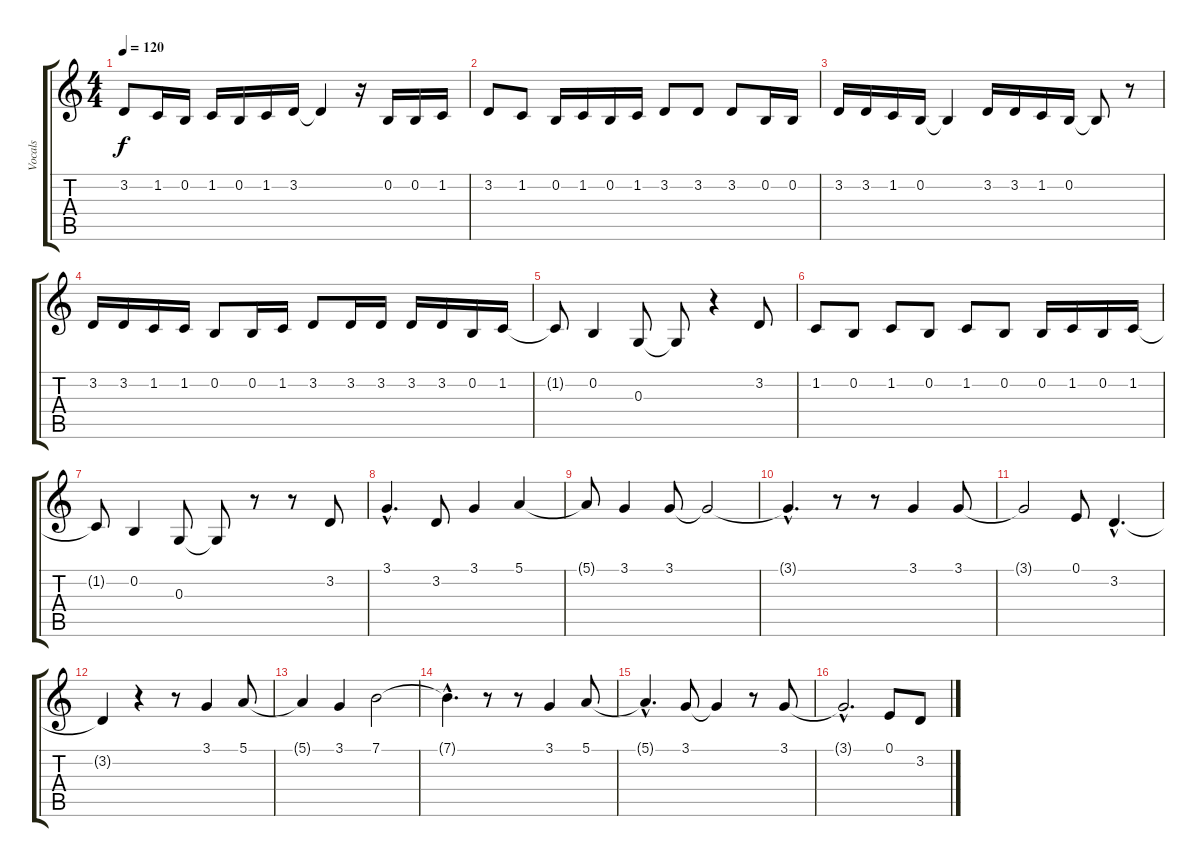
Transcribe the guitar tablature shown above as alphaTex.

\track ("Vocals" "Vocals") {instrument lead2sawtooth}
\staff {score tabs}
\tuning (E4 B3 G3 D3 A2 E2) {hide}
\ts (4 4)
\tempo 120
\clef g2
\ks c
3.2{t}.8{dy f} 1.2.16 0.2.16 1.2.16 0.2.16 1.2.16 3.2.16 3.2{t}.4 r.16 0.2.16 0.2.16 1.2.16 |
3.2.8 1.2.8 0.2.16 1.2.16 0.2.16 1.2.16 3.2.8 3.2.8 3.2.8 0.2.16 0.2.16 |
3.2.16 3.2.16 1.2.16 0.2.16 0.2{t}.4 3.2.16 3.2.16 1.2.16 0.2.16 0.2{t}.8 r.8 |
3.2.16 3.2.16 1.2.16 1.2.16 0.2.8 0.2.16 1.2.16 3.2.8 3.2.16 3.2.16 3.2.16 3.2.16 0.2.16 1.2.16 |
1.2{t}.8 0.2.4 0.3.8 0.3{t}.8 r.4 3.2.8 |
1.2.8 0.2.8 1.2.8 0.2.8 1.2.8 0.2.8 0.2.16 1.2.16 0.2.16 1.2.16 |
1.2{t}.8 0.2.4 0.3.8 0.3{t}.8 r.8 r.8 3.2.8 |
3.1{hac}.4{d} 3.2.8 3.1.4 5.1.4 |
5.1{t}.8 3.1.4 3.1.8 3.1{t}.2 |
3.1{hac t}.4{d} r.8 r.8 3.1.4 3.1.8 |
3.1{t}.2 0.1.8 3.2{hac}.4{d} |
3.2{t}.4 r.4 r.8 3.1.4 5.1.8 |
5.1{t}.4 3.1.4 7.1.2 |
7.1{hac t}.4{d} r.8 r.8 3.1.4 5.1.8 |
5.1{hac t}.4{d} 3.1.8 3.1{t}.4 r.8 3.1.8 |
3.1{hac t}.2{d} 0.1.8 3.2.8
